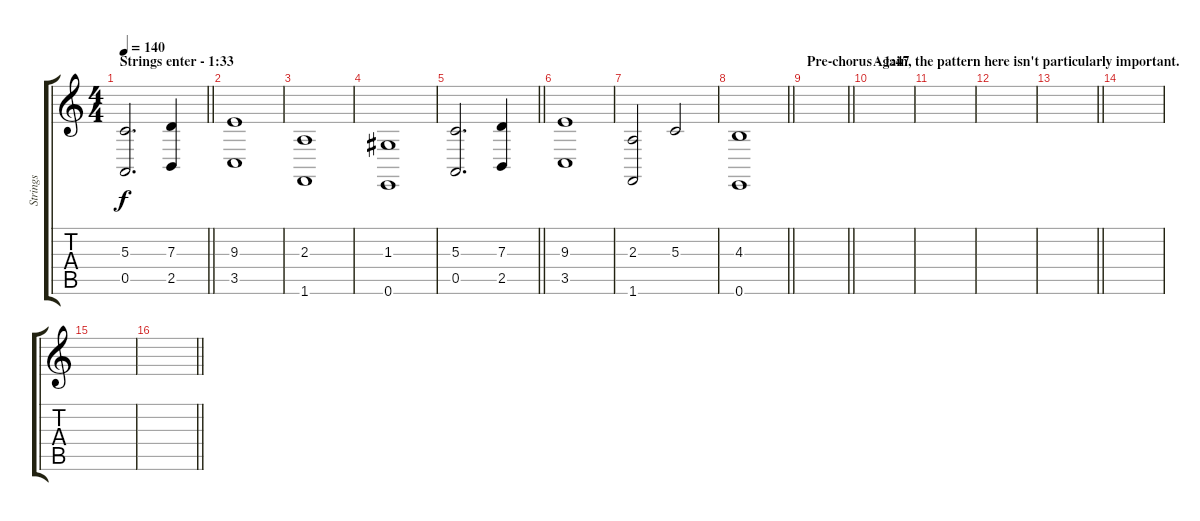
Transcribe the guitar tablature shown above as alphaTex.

\track ("Strings" "Strings") {instrument violin}
\staff {score tabs}
\tuning (E4 B3 G3 D3 A2 E2) {hide}
\ts (4 4)
\section ("" "Strings enter - 1:33")
\tempo 140
\clef g2
\barLineRight lightlight
\ks c
(5.3 0.5).2{d dy f} (7.3 2.5).4 |
(9.3 3.5).1 |
(2.3 1.6).1 |
(1.3 0.6).1 |
\barLineRight lightlight
(5.3 0.5).2{d} (7.3 2.5).4 |
(9.3 3.5).1 |
(2.3 1.6).2 5.3.2 |
\barLineRight lightlight
(4.3 0.6).1 |
\section ("" "Pre-chorus - 1:47")
\barLineRight lightlight
|
\section ("" "Again, the pattern here isn't particularly important.")
|
|
|
\barLineRight lightlight
|
|
|
\barLineRight lightlight
